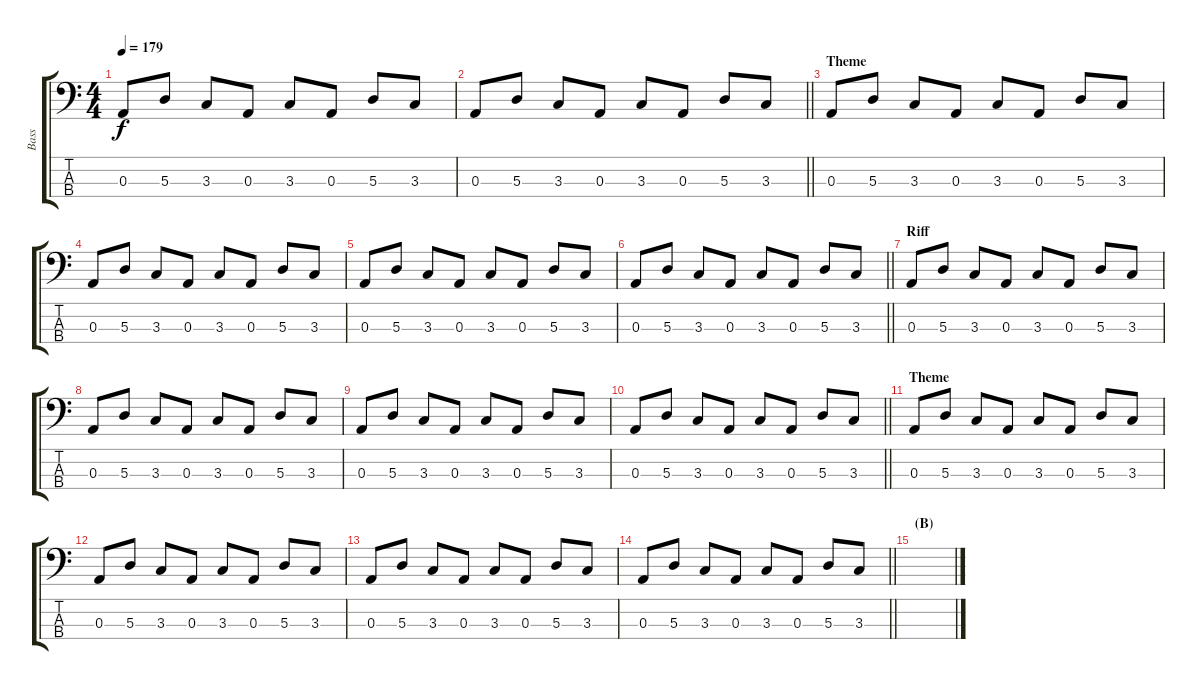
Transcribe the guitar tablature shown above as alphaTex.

\track ("Bass" "Bass") {instrument electricbassfinger}
\staff {score tabs}
\tuning (G2 D2 A1 E1) {hide}
\ts (4 4)
\tempo 179
\clef f4
\ks c
0.3.8{dy f} 5.3.8 3.3.8 0.3.8 3.3.8 0.3.8 5.3.8 3.3.8 |
\barLineRight lightlight
0.3.8 5.3.8 3.3.8 0.3.8 3.3.8 0.3.8 5.3.8 3.3.8 |
\section ("" "Theme")
0.3.8 5.3.8 3.3.8 0.3.8 3.3.8 0.3.8 5.3.8 3.3.8 |
0.3.8 5.3.8 3.3.8 0.3.8 3.3.8 0.3.8 5.3.8 3.3.8 |
0.3.8 5.3.8 3.3.8 0.3.8 3.3.8 0.3.8 5.3.8 3.3.8 |
\barLineRight lightlight
0.3.8 5.3.8 3.3.8 0.3.8 3.3.8 0.3.8 5.3.8 3.3.8 |
\section ("" "Riff")
0.3.8 5.3.8 3.3.8 0.3.8 3.3.8 0.3.8 5.3.8 3.3.8 |
0.3.8 5.3.8 3.3.8 0.3.8 3.3.8 0.3.8 5.3.8 3.3.8 |
0.3.8 5.3.8 3.3.8 0.3.8 3.3.8 0.3.8 5.3.8 3.3.8 |
\barLineRight lightlight
0.3.8 5.3.8 3.3.8 0.3.8 3.3.8 0.3.8 5.3.8 3.3.8 |
\section ("" "Theme")
0.3.8 5.3.8 3.3.8 0.3.8 3.3.8 0.3.8 5.3.8 3.3.8 |
0.3.8 5.3.8 3.3.8 0.3.8 3.3.8 0.3.8 5.3.8 3.3.8 |
0.3.8 5.3.8 3.3.8 0.3.8 3.3.8 0.3.8 5.3.8 3.3.8 |
\barLineRight lightlight
0.3.8 5.3.8 3.3.8 0.3.8 3.3.8 0.3.8 5.3.8 3.3.8 |
\section ("" "(B)")
